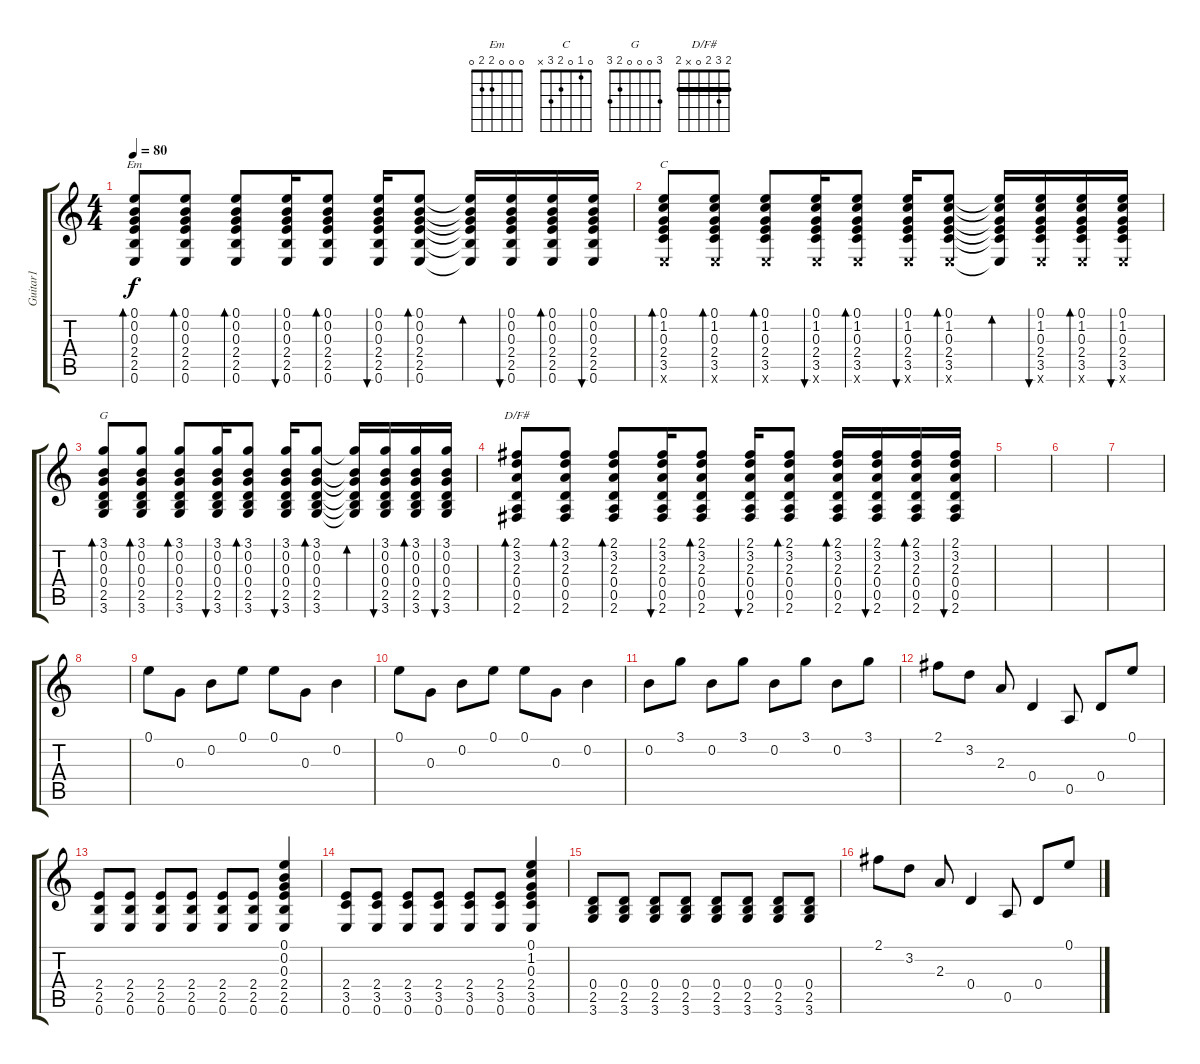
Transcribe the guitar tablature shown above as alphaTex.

\track ("Guitar1" "Guitar1") {instrument electricguitarclean}
\staff {score tabs}
\tuning (E4 B3 G3 D3 A2 E2) {hide}
\chord ("Em" 0 0 0 2 2 0)
\chord ("C" 0 1 0 2 3 x)
\chord ("G" 3 0 0 0 2 3)
\chord ("D/F#" 2 3 2 0 x 2) {barre 2}
\ts (4 4)
\tempo 80
\clef g2
\ks c
(0.1 0.2 0.3 2.4 2.5 0.6).8{bd 60 ch "Em" dy f instrument electricguitarclean} (0.1 0.2 0.3 2.4 2.5 0.6).8{bd 30} (0.1 0.2 0.3 2.4 2.5 0.6).8{bd 30} (0.1 0.2 0.3 2.4 2.5 0.6).16{bu 30} (0.1 0.2 0.3 2.4 2.5 0.6).8{bd 30} (0.1 0.2 0.3 2.4 2.5 0.6).16{bu 30} (0.1 0.2 0.3 2.4 2.5 0.6).8{bd 60} (0.1{t} 0.2{t} 0.3{t} 2.4{t} 2.5{t} 0.6{t}).16{bd 30} (0.1 0.2 0.3 2.4 2.5 0.6).16{bu 30} (0.1 0.2 0.3 2.4 2.5 0.6).16{bd 30} (0.1 0.2 0.3 2.4 2.5 0.6).16{bu 30} |
(0.1 1.2 0.3 2.4 3.5 0.6{x}).8{bd 30 ch "C"} (0.1 1.2 0.3 2.4 3.5 0.6{x}).8{bd 30} (0.1 1.2 0.3 2.4 3.5 0.6{x}).8{bd 30} (0.1 1.2 0.3 2.4 3.5 0.6{x}).16{bu 30} (0.1 1.2 0.3 2.4 3.5 0.6{x}).8{bd 30} (0.1 1.2 0.3 2.4 3.5 0.6{x}).16{bu 30} (0.1 1.2 0.3 2.4 3.5 0.6{x}).8{bd 30} (0.1{t} 1.2{t} 0.3{t} 2.4{t} 3.5{t} 0.6{t}).16{bd 30} (0.1 1.2 0.3 2.4 3.5 0.6{x}).16{bu 30} (0.1 1.2 0.3 2.4 3.5 0.6{x}).16{bd 30} (0.1 1.2 0.3 2.4 3.5 0.6{x}).16{bu 30} |
(3.1 0.2 0.3 0.4 2.5 3.6).8{bd 30 ch "G"} (3.1 0.2 0.3 0.4 2.5 3.6).8{bd 30} (3.1 0.2 0.3 0.4 2.5 3.6).8{bd 30} (3.1 0.2 0.3 0.4 2.5 3.6).16{bu 30} (3.1 0.2 0.3 0.4 2.5 3.6).8{bd 30} (3.1 0.2 0.3 0.4 2.5 3.6).16{bu 30} (3.1 0.2 0.3 0.4 2.5 3.6).8{bd 30} (3.1{t} 0.2{t} 0.3{t} 0.4{t} 2.5{t} 3.6{t}).16{bd 30} (3.1 0.2 0.3 0.4 2.5 3.6).16{bu 30} (3.1 0.2 0.3 0.4 2.5 3.6).16{bd 30} (3.1 0.2 0.3 0.4 2.5 3.6).16{bu 30} |
(2.1 3.2 2.3 0.4 0.5 2.6).8{bd 30 ch "D/F#"} (2.1 3.2 2.3 0.4 0.5 2.6).8{bd 30} (2.1 3.2 2.3 0.4 0.5 2.6).8{bd 30} (2.1 3.2 2.3 0.4 0.5 2.6).16{bu 30} (2.1 3.2 2.3 0.4 0.5 2.6).8{bd 30} (2.1 3.2 2.3 0.4 0.5 2.6).16{bu 30} (2.1 3.2 2.3 0.4 0.5 2.6).8{bd 30} (2.1 3.2 2.3 0.4 0.5 2.6).16{bd 30} (2.1 3.2 2.3 0.4 0.5 2.6).16{bu 30} (2.1 3.2 2.3 0.4 0.5 2.6).16{bd 30} (2.1 3.2 2.3 0.4 0.5 2.6).16{bu 30} |
|
|
|
|
0.1.8{volume 16 instrument electricguitarclean} 0.3.8 0.2.8 0.1.8 0.1.8 0.3.8 0.2.4 |
0.1.8{volume 16 instrument electricguitarclean} 0.3.8 0.2.8 0.1.8 0.1.8 0.3.8 0.2.4 |
0.2.8 3.1.8 0.2.8 3.1.8 0.2.8 3.1.8 0.2.8 3.1.8 |
2.1.8 3.2.8 2.3.8 0.4.4 0.5.8 0.4.8 0.1.8 |
(2.4 2.5 0.6).8{volume 10 instrument electricguitarjazz} (2.4 2.5 0.6).8 (2.4 2.5 0.6).8 (2.4 2.5 0.6).8 (2.4 2.5 0.6).8 (2.4 2.5 0.6).8 (0.1 0.2 0.3 2.4 2.5 0.6).4 |
(2.4 3.5 0.6).8 (2.4 3.5 0.6).8 (2.4 3.5 0.6).8 (2.4 3.5 0.6).8 (2.4 3.5 0.6).8 (2.4 3.5 0.6).8 (0.1 1.2 0.3 2.4 3.5 0.6).4 |
(0.4 2.5 3.6).8 (0.4 2.5 3.6).8 (0.4 2.5 3.6).8 (0.4 2.5 3.6).8 (0.4 2.5 3.6).8 (0.4 2.5 3.6).8 (0.4 2.5 3.6).8 (0.4 2.5 3.6).8 |
2.1.8 3.2.8 2.3.8 0.4.4 0.5.8 0.4.8 0.1.8
